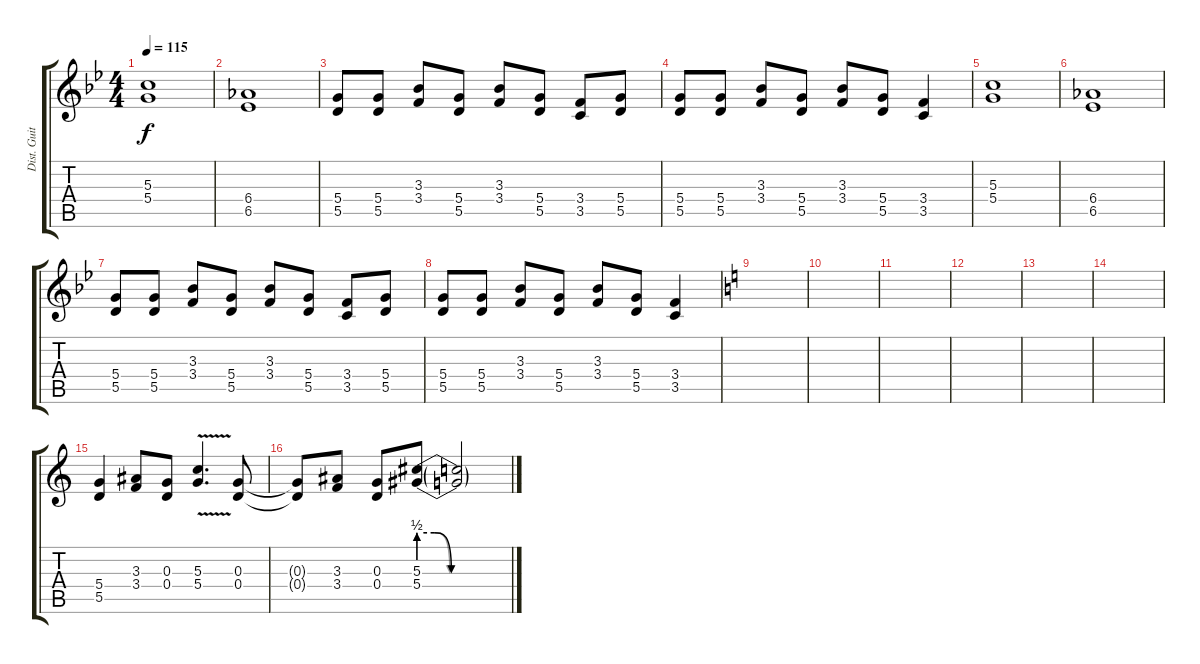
\track ("Dist. Guitar 2" "Dist. Guit") {instrument distortionguitar}
\staff {score tabs}
\tuning (E4 B3 G3 D3 A2 E2) {hide}
\ts (4 4)
\tempo 115
\clef g2
\ks bb
(5.3 5.4).1{dy f} |
(6.4 6.5).1 |
(5.4 5.5).8 (5.4 5.5).8 (3.3 3.4).8 (5.4 5.5).8 (3.3 3.4).8 (5.4 5.5).8 (3.4 3.5).8 (5.4 5.5).8 |
(5.4 5.5).8 (5.4 5.5).8 (3.3 3.4).8 (5.4 5.5).8 (3.3 3.4).8 (5.4 5.5).8 (3.4 3.5).4 |
(5.3 5.4).1 |
(6.4 6.5).1 |
(5.4 5.5).8 (5.4 5.5).8 (3.3 3.4).8 (5.4 5.5).8 (3.3 3.4).8 (5.4 5.5).8 (3.4 3.5).8 (5.4 5.5).8 |
(5.4 5.5).8 (5.4 5.5).8 (3.3 3.4).8 (5.4 5.5).8 (3.3 3.4).8 (5.4 5.5).8 (3.4 3.5).4 |
\ks c
|
|
|
|
|
|
(5.4 5.5).4 (3.3 3.4).8 (0.3 0.4).8 (5.3{v} 5.4{v}).4{d} (0.3 0.4).8 |
(0.3{t} 0.4{t}).8 (3.3 3.4).8 (0.3 0.4).8 (5.3{be (custom 0 2 10 2 21 0 60 0)} 5.4{be (custom 0 2 10 2 20 0 60 0)}).8 (5.3{t} 5.4{t}).2
